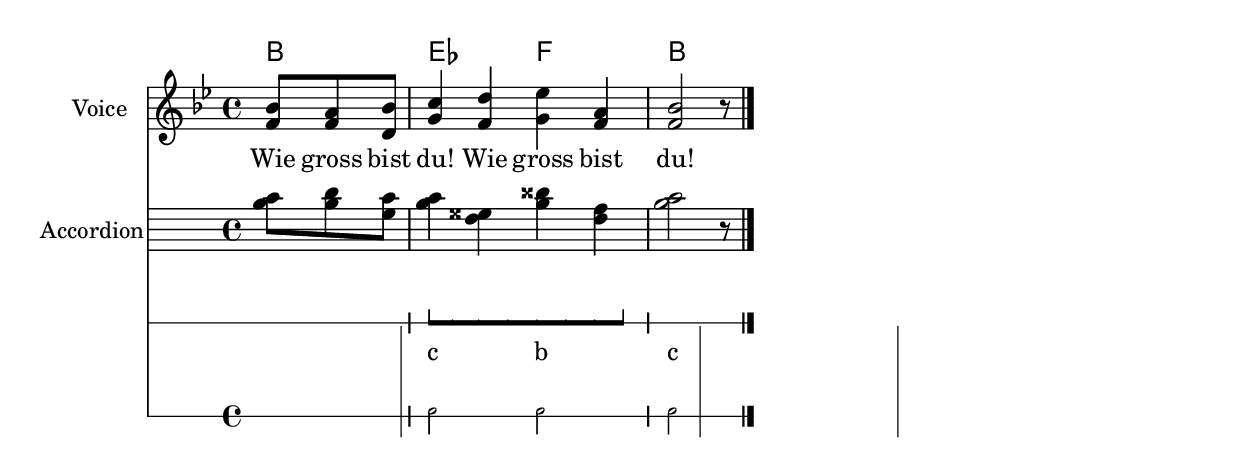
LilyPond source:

%% Do not edit this file; it is auto-generated from LSR http://lsr.dsi.unimi.it
%% This file is in the public domain.
\version "2.11.46"

\header {
  lsrtags = "template"

  texidoc = "
A template to write a score for a diatonic accordion.

- There is a horizontal staff indicating if the accordion must be
pushed (thick line) or pulled (thin line)

- There is a small rhythmic staff with lyrics that describes the bass
buttons to press. The bar lines are made from gridlines

- The tabulator staff for diatonic accordions shows the geographic
position of the buttons and not (as for every other instrument) the
pitch of the notes; the keys on the melody-side of the accordion are
placed in three columns and about 12 rows


In the tabulator staff notation the outermost column is described with
notes between lines, the innermost column is described with notes
between lines and a cross as accidental, and the middle column is
described with notes on a line, whereby the row in the middle is
represented on the middle line in the staff.


Some words to transpose piano notes to the diatonic accordion:


1. Every diatonic accordion is built for some keys only (for example,
for the keys of C major and F major), so it is important to transpose a
piano melody to match one of these keys. Transpose the source code, not
only the output because this code is required later on to translate it
once more to the tabulator staff. This can be done with the command
@code{displayLilyMusic}.


2. You have to alternate the push- and pull-direction of the accordion
regularly. If the player has a too long part to pull the accordion gets
broken. On the other hand, some harmonies are only available in one
direction. Considering this, decide which parts of the melody are the
push-parts and which the pull-parts.


3. For each pull- or push-part translate the piano notes to the
according tabulature representation.


This snippet comes with a useful optional macro for the jEdit text
editor. 

"
  doctitle = "Score for diatonic accordion"
} % begin verbatim
% Created on Sat Aug 17 2007 by ak

verse= \lyricmode { Wie gross bist du! Wie gross bist du! }

harmonies =  \new ChordNames \chordmode {
	\germanChords \set chordChanges = ##t
	bes8 bes8 bes8 es2 f bes1
}

NoStem = \override Stem #'transparent = ##t
NoNoteHead= \override NoteHead #'transparent = ##t
ZeroBeam = \override Beam  #'positions = #'(0 . 0)

staffTabLine = \new Staff  \with { \remove "Time_signature_engraver" \remove "Clef_engraver" } {
	\override Staff.StaffSymbol #'line-positions = #'( 0 ) 
% Shows one horizontal line. The vertical line (simulating a bar-line) is simulated with a gridline
	\set Staff.midiInstrument="choir aahs"
	\key c \major
	\relative c''
		{  
			% disable the following line to see the the noteheads while writing the song 
			\NoNoteHead  
			\override NoteHead #'no-ledgers = ##t

			% The beam between 8th-notes is used to draw the push-line
			%How to fast write the push-lines: 
			%	 1. write repeatedly 'c c c c c c c c |' for the whole length of the song 
			%	 2. uncomment the line \NoNoteHead
			%	 3. compile
			%	 4. Mark the positions on which push/pull changes. 
			%	    In the score-picture click on the position the push- or pull-part starts 
                        %           (on the noteHead, the cursor will change to a hand-icon).
			%	    The cursor in the source code will jump just at this position.
			%	  a) If a push-part starts there, replace the 'c' by an 'e['
			%	  b) If a pull-part starts there, replace the 'c' by an 's'
			%	 5. Switch into 'overwrite-mode' by pressing the 'ins' key. 
			%	 6. For the pull-parts overwrite the 'c' with 's' 
			%	 7. For every push-part replace the last 'c' with 'e]' 
			%        8. Switch into 'insert-mode' again 
			%	 9. At last it should look lik e.g. (s s e[ c | c c c c c c c c | c c c c c c e] s s)
			%	10. re-enable the line \NoNoteHead
			\autoBeamOff
			\ZeroBeam 
			 s8 s s | e[ c c c c c c e] | s s s s s 
		}
}

%{
notePush= {  	e       f	fis	g	a	 c'	c'      d'      ees'	e'	f'	fis'	g'	a'	bes'	c''	c''	d''	ees''	e''	f''	fis''	g''	a''	c'''	c'''	ees'''	e'''	f'''	g'''	a''' }
tabPush=  {  	g	f	e	b	a	 d'	c'	bisis	disis'	f'	e'	aisis'	a'	g'	fisis'	b'	c''	eisis''	cisis''	e''	d''	gisis''	g''	f''	a''	b''	bisis''	d'''	c'''	f'''	e''' }

notePull= {	g	aes	bes	b	c'	cis'	d'	ees'	e'	f'	fis'	g'	aes'	a'	bes'	b'	c''	cis''	d''	ees''	e''	f''	g''	aes''	a''	bes''	b''	c'''	cis'''	d'''	e''' }
tabPull=  {	g	e	f	b	a	disis'	d'	bisis	c'	f'	fisis'	e'	aisis'	a'	g'	c''	b'	cisis''	e''	eisis''	d''	g''	f''	gisis''	b''	a''	d'''	f'''	bisis''	c'''	e''' }
%}

% Accordion melody in tabulator score		
% 1. Place a copy of the piano melody below
% 2. Separate piano melody into pull- and push-parts according to the staffTabLine you've already made      
% 3. For each line: Double the line. Remark the 1st one (Keeps unchanged as reference) and then change the second line using the transformation paper
%    or the macros 'conv2diaton push.bsh' and 'conv2diaton pull.bsh' 
% Tips:
% - In jEdit Search & Replace mark the Option 'Keep Dialog'

AccordionTabTwoCBesDur= {	
 % pull 1
 %<f' bes'>8 <f' a'>8 <d' bes'>8 | 
<g'' a''>8 <g'' b''>8 <e'' a''>8 | 
 % push 2
 %<g' c''>4 <f' d''> <g' ees''> <f' a'> | 
<g'' a''>4 <d'' eisis''> <g'' bisis''> <d'' f''> | 
 % pull 3
% <f' bes'>2 r8 }
 <g'' a''>2 r8 }

  AccordionTab= { \dynamicUp		
% 1. Place a copy of the piano melody above
% 2. Separate piano melody into pull- and push-parts according to the staffTabLine you've already made      
% 3. For each line: Double the line. Remark the 1st one (Keeps unchanged as reference) and then 
%    change the second line using the transformation paper
% Tips:
% - In jEdit Search & Replace mark the Option 'Keep Dialog'
% - 
\AccordionTabTwoCBesDur
 }


 
 \layout {   
 \context {
   \Staff    	  
   \consists "Grid_point_engraver"

   gridInterval = #(ly:make-moment 4 4) % 4/4 - tact. How many beats per bar

   % The following line has to be adjusted O-F-T-E-N.
   \override GridPoint #'Y-extent = #'(-2 . -21)   
 }
 \context {
    \ChoirStaff
    \remove "System_start_delimiter_engraver" 
 }
}

staffVoice = \new Staff=astaffvoice  {
	\time 4/4
	\set Staff.instrumentName="Voice"
	\set Staff.midiInstrument="voice oohs"
	\key bes \major
	\partial 8*3 
	\clef treble
	{ 	
		\context Voice = "melodyVoi" 
		{ <f' bes'>8 <f' a'>8 <d' bes'>8 | <g' c''>4 <f' d''> <g' es''> <f' a'> | <f' bes'>2 r8 }
	\bar "|."
	}
}

staffAccordionMel = \new Staff  \with { \remove "Clef_engraver" } {
	#(set-accidental-style 'forget) %Set the accidentals (Vorzeichen) for each note, 
					%do not remember them for the rest of the measure.  
	\time 4/4
	\set Staff.instrumentName="Accordion"
	\set Staff.midiInstrument="voice oohs"
	\key c \major
	\clef treble
	{ \AccordionTab \bar "|." }
}

	AltOn = #(define-music-function (parser location mag) (number?)
        	#{ \override Stem #'length = #$(* 7.0 mag)
		\override NoteHead #'font-size =
		#$(inexact->exact (* (/ 6.0 (log 2.0)) (log mag))) #})
     
	AltOff = {
		\revert Stem #'length
		\revert NoteHead #'font-size
		}

BassRhytm = {s4 s8 | c2 c2 | c2 s8 }
LyricBassRhythmI=  \lyricmode { c b | c }

staffBassRhytm = \new Staff=staffbass  \with { \remove "Clef_engraver" } {
	% This is not a RhythmicStaff  because it must be possible to append lyrics.
		
	\override Score.GridLine #'extra-offset = #'( 13.0 . 0.0 ) % x.y
	\override Staff.StaffSymbol #'line-positions = #'( 0 ) 
        % Shows one horizontal line. The vertical line (simulating a bar-line) is simulated by a grid
        % Search for 'grid' in this page to find all related functions 
	\time 4/4
	{ 	
		\context Voice = "VoiceBassRhytm" 
		\stemDown \AltOn #0.6
		\relative c''
		{   
		\BassRhytm
		}
		\AltOff
	\bar "|."
	}
}

\new Score 
\with {
 \consists "Grid_line_span_engraver" %The vertical line (simulating a bar-line) in the staffBassRhytm is a gridline 
}
\new ChoirStaff 
	<<
		\harmonies 
		\staffVoice
		\context Lyrics = "lmelodyVoi" \with {alignBelowContext=astaffvoice} { \lyricsto "melodyVoi" \verse }
		\staffAccordionMel
		\staffTabLine
		\staffBassRhytm
	\context Lyrics = "lBassRhytmAboveI" \with {alignAboveContext=staffbass} \lyricsto VoiceBassRhytm \LyricBassRhythmI
	>>


%%%%%%%%%%%%%%%%%%%%%%%%%%%%%%%%%%%%%%%%%%%%%%%%%%%%%%%%%%%%%%%%
%                            APPENDIX                          %
%     macro 'macro_conv2diaton_push.bsh' for jedit editor      %
%%%%%%%%%%%%%%%%%%%%%%%%%%%%%%%%%%%%%%%%%%%%%%%%%%%%%%%%%%%%%%%%

%{ 
// original saved in 'Handorg_Adria_Diaton_III.xls'
// Save this buffer, to the other recorded macros in the jedit editor
// and the macro should appear in the
// Macros menu.

// /ak 17.8.07 This macro from converts lilypond piano notation into 
// lilypond tabulator notation for the push-part (at the bottom the pull-part) of a diatonic accordion
// It replaces the piano notes of the line where the cursor is by the accordion notation



// Known issues: 1) A note at the end of line is not replaced

textArea.goToEndOfWhiteSpace(false);
textArea.goToStartOfWhiteSpace(true);


String firstName, lastName; 

int ReplaceTextInSelection(String sfind, String sreplace)
{
//MsgConcat = new StringBuffer(512);
//MsgConcat.append("Ha");

//Macros.message(view, "On that line replace \"" + sfind + "\" by \"" + sreplace+ "\"");
SearchAndReplace.setSearchString(sfind.toString());
SearchAndReplace.setReplaceString(sreplace.toString());
SearchAndReplace.setBeanShellReplace(false);
SearchAndReplace.setIgnoreCase(true);
SearchAndReplace.replace(view);
SearchAndReplace.setRegexp(true);
return 1;
}


String smainfind;
String smainrepl;


// Push-part tmp
smainfind="(\\s|^|<|\\{)(c,)([^\'^is^es])"; smainrepl="$1tmpd\'-.$3"; ReplaceTextInSelection( smainfind, smainrepl );
smainfind="(\\s|^|<|\\{)(cis,)([^\'^is^es])"; smainrepl="$1tmpr-.$3"; ReplaceTextInSelection( smainfind, smainrepl );
smainfind="(\\s|^|<|\\{)(des,)([^\'^is^es])"; smainrepl="$1tmpr-.$3"; ReplaceTextInSelection( smainfind, smainrepl );
smainfind="(\\s|^|<|\\{)(d,)([^\'^is^es])"; smainrepl="$1tmpbisis-.$3"; ReplaceTextInSelection( smainfind, smainrepl );
smainfind="(\\s|^|<|\\{)(dis,)([^\'^is^es])"; smainrepl="$1tmpdisis\'-.$3"; ReplaceTextInSelection( smainfind, smainrepl );
smainfind="(\\s|^|<|\\{)(ees,)([^\'^is^es])"; smainrepl="$1tmpdisis\'-.$3"; ReplaceTextInSelection( smainfind, smainrepl );
smainfind="(\\s|^|<|\\{)(e,)([^\'^is^es])"; smainrepl="$1tmpg$3"; ReplaceTextInSelection( smainfind, smainrepl );
smainfind="(\\s|^|<|\\{)(f,)([^\'^is^es])"; smainrepl="$1tmpf$3"; ReplaceTextInSelection( smainfind, smainrepl );
smainfind="(\\s|^|<|\\{)(fis,)([^\'^is^es])"; smainrepl="$1tmpe$3"; ReplaceTextInSelection( smainfind, smainrepl );
smainfind="(\\s|^|<|\\{)(ges,)([^\'^is^es])"; smainrepl="$1tmpe$3"; ReplaceTextInSelection( smainfind, smainrepl );
smainfind="(\\s|^|<|\\{)(g,)([^\'^is^es])"; smainrepl="$1tmpb$3"; ReplaceTextInSelection( smainfind, smainrepl );
smainfind="(\\s|^|<|\\{)(gis,)([^\'^is^es])"; smainrepl="$1tmpr-.$3"; ReplaceTextInSelection( smainfind, smainrepl );
smainfind="(\\s|^|<|\\{)(aes,)([^\'^is^es])"; smainrepl="$1tmpr-.$3"; ReplaceTextInSelection( smainfind, smainrepl );
smainfind="(\\s|^|<|\\{)(a,)([^\'^is^es])"; smainrepl="$1tmpa$3"; ReplaceTextInSelection( smainfind, smainrepl );
smainfind="(\\s|^|<|\\{)(ais,)([^\'^is^es])"; smainrepl="$1tmpfisis\'-.$3"; ReplaceTextInSelection( smainfind, smainrepl );
smainfind="(\\s|^|<|\\{)(bes,)([^\'^is^es])"; smainrepl="$1tmpfisis\'-.$3"; ReplaceTextInSelection( smainfind, smainrepl );
smainfind="(\\s|^|<|\\{)(b,)([^\'^is^es])"; smainrepl="$1tmpr-.$3"; ReplaceTextInSelection( smainfind, smainrepl );
smainfind="(\\s|^|<|\\{)(c)([^\'^is^es])"; smainrepl="$1tmpd\'-.$3"; ReplaceTextInSelection( smainfind, smainrepl );
smainfind="(\\s|^|<|\\{)(cis)([^\'^is^es])"; smainrepl="$1tmpr-.$3"; ReplaceTextInSelection( smainfind, smainrepl );
smainfind="(\\s|^|<|\\{)(des)([^\'^is^es])"; smainrepl="$1tmpr-.$3"; ReplaceTextInSelection( smainfind, smainrepl );
smainfind="(\\s|^|<|\\{)(d)([^\'^is^es])"; smainrepl="$1tmpbisis$3"; ReplaceTextInSelection( smainfind, smainrepl );
smainfind="(\\s|^|<|\\{)(dis)([^\'^is^es])"; smainrepl="$1tmpdisis\'$3"; ReplaceTextInSelection( smainfind, smainrepl );
smainfind="(\\s|^|<|\\{)(ees)([^\'^is^es])"; smainrepl="$1tmpdisis\'$3"; ReplaceTextInSelection( smainfind, smainrepl );
smainfind="(\\s|^|<|\\{)(e)([^\'^is^es])"; smainrepl="$1tmpf\'$3"; ReplaceTextInSelection( smainfind, smainrepl );
smainfind="(\\s|^|<|\\{)(f)([^\'^is^es])"; smainrepl="$1tmpe\'$3"; ReplaceTextInSelection( smainfind, smainrepl );
smainfind="(\\s|^|<|\\{)(fis)([^\'^is^es])"; smainrepl="$1tmpaisis\'$3"; ReplaceTextInSelection( smainfind, smainrepl );
smainfind="(\\s|^|<|\\{)(ges)([^\'^is^es])"; smainrepl="$1tmpaisis\'$3"; ReplaceTextInSelection( smainfind, smainrepl );
smainfind="(\\s|^|<|\\{)(g)([^\'^is^es])"; smainrepl="$1tmpa\'$3"; ReplaceTextInSelection( smainfind, smainrepl );
smainfind="(\\s|^|<|\\{)(gis)([^\'^is^es])"; smainrepl="$1tmpr-.$3"; ReplaceTextInSelection( smainfind, smainrepl );
smainfind="(\\s|^|<|\\{)(aes)([^\'^is^es])"; smainrepl="$1tmpr-.$3"; ReplaceTextInSelection( smainfind, smainrepl );
smainfind="(\\s|^|<|\\{)(a)([^\'^is^es])"; smainrepl="$1tmpg\'$3"; ReplaceTextInSelection( smainfind, smainrepl );
smainfind="(\\s|^|<|\\{)(ais)([^\'^is^es])"; smainrepl="$1tmpfisis\'$3"; ReplaceTextInSelection( smainfind, smainrepl );
smainfind="(\\s|^|<|\\{)(bes)([^\'^is^es])"; smainrepl="$1tmpfisis\'$3"; ReplaceTextInSelection( smainfind, smainrepl );
smainfind="(\\s|^|<|\\{)(b)([^\'^is^es])"; smainrepl="$1tmpr$3"; ReplaceTextInSelection( smainfind, smainrepl );
smainfind="(\\s|^|<|\\{)(c\')([^\'^is^es])"; smainrepl="$1tmpb\'-.$3"; ReplaceTextInSelection( smainfind, smainrepl );
smainfind="(\\s|^|<|\\{)(cis\')([^\'^is^es])"; smainrepl="$1tmpr-.$3"; ReplaceTextInSelection( smainfind, smainrepl );
smainfind="(\\s|^|<|\\{)(des\')([^\'^is^es])"; smainrepl="$1tmpr-.$3"; ReplaceTextInSelection( smainfind, smainrepl );
smainfind="(\\s|^|<|\\{)(d\')([^\'^is^es])"; smainrepl="$1tmpeisis\'\'$3"; ReplaceTextInSelection( smainfind, smainrepl );
smainfind="(\\s|^|<|\\{)(dis\')([^\'^is^es])"; smainrepl="$1tmpcisis\'\'$3"; ReplaceTextInSelection( smainfind, smainrepl );
smainfind="(\\s|^|<|\\{)(ees\')([^\'^is^es])"; smainrepl="$1tmpcisis\'\'$3"; ReplaceTextInSelection( smainfind, smainrepl );
smainfind="(\\s|^|<|\\{)(e\')([^\'^is^es])"; smainrepl="$1tmpe\'\'$3"; ReplaceTextInSelection( smainfind, smainrepl );
smainfind="(\\s|^|<|\\{)(f\')([^\'^is^es])"; smainrepl="$1tmpd\'\'$3"; ReplaceTextInSelection( smainfind, smainrepl );
smainfind="(\\s|^|<|\\{)(fis\')([^\'^is^es])"; smainrepl="$1tmpgisis\'\'$3"; ReplaceTextInSelection( smainfind, smainrepl );
smainfind="(\\s|^|<|\\{)(ges\')([^\'^is^es])"; smainrepl="$1tmpgisis\'\'$3"; ReplaceTextInSelection( smainfind, smainrepl );
smainfind="(\\s|^|<|\\{)(g\')([^\'^is^es])"; smainrepl="$1tmpg\'\'$3"; ReplaceTextInSelection( smainfind, smainrepl );
smainfind="(\\s|^|<|\\{)(gis\')([^\'^is^es])"; smainrepl="$1tmpr-.$3"; ReplaceTextInSelection( smainfind, smainrepl );
smainfind="(\\s|^|<|\\{)(as\')([^\'^is^es])"; smainrepl="$1tmpr-.$3"; ReplaceTextInSelection( smainfind, smainrepl );
smainfind="(\\s|^|<|\\{)(a\')([^\'^is^es])"; smainrepl="$1tmpf\'\'$3"; ReplaceTextInSelection( smainfind, smainrepl );
smainfind="(\\s|^|<|\\{)(ais\')([^\'^is^es])"; smainrepl="$1tmpfisis\'-.$3"; ReplaceTextInSelection( smainfind, smainrepl );
smainfind="(\\s|^|<|\\{)(bes\')([^\'^is^es])"; smainrepl="$1tmpfisis\'-.$3"; ReplaceTextInSelection( smainfind, smainrepl );
smainfind="(\\s|^|<|\\{)(b\')([^\'^is^es])"; smainrepl="$1tmpr-.$3"; ReplaceTextInSelection( smainfind, smainrepl );
smainfind="(\\s|^|<|\\{)(c\'\')([^\'^is^es])"; smainrepl="$1tmpa\'\'-.$3"; ReplaceTextInSelection( smainfind, smainrepl );
smainfind="(\\s|^|<|\\{)(cis\'\')([^\'^is^es])"; smainrepl="$1tmpr-.$3"; ReplaceTextInSelection( smainfind, smainrepl );
smainfind="(\\s|^|<|\\{)(des\'\')([^\'^is^es])"; smainrepl="$1tmpr-.$3"; ReplaceTextInSelection( smainfind, smainrepl );
smainfind="(\\s|^|<|\\{)(d\'\')([^\'^is^es])"; smainrepl="$1tmpeisis\'\'-.$3"; ReplaceTextInSelection( smainfind, smainrepl );
smainfind="(\\s|^|<|\\{)(dis\'\')([^\'^is^es])"; smainrepl="$1tmpbisis\'\'$3"; ReplaceTextInSelection( smainfind, smainrepl );
smainfind="(\\s|^|<|\\{)(ees\'\')([^\'^is^es])"; smainrepl="$1tmpbisis\'\'$3"; ReplaceTextInSelection( smainfind, smainrepl );
smainfind="(\\s|^|<|\\{)(e\'\')([^\'^is^es])"; smainrepl="$1tmpd\'\'\'$3"; ReplaceTextInSelection( smainfind, smainrepl );
smainfind="(\\s|^|<|\\{)(f\'\')([^\'^is^es])"; smainrepl="$1tmpc\'\'\'$3"; ReplaceTextInSelection( smainfind, smainrepl );
smainfind="(\\s|^|<|\\{)(fis\'\')([^\'^is^es])"; smainrepl="$1tmpgisis\'\'-.$3"; ReplaceTextInSelection( smainfind, smainrepl );
smainfind="(\\s|^|<|\\{)(ges\'\')([^\'^is^es])"; smainrepl="$1tmpgisis\'\'-.$3"; ReplaceTextInSelection( smainfind, smainrepl );
smainfind="(\\s|^|<|\\{)(g\'\')([^\'^is^es])"; smainrepl="$1tmpf\'\'\'$3"; ReplaceTextInSelection( smainfind, smainrepl );
smainfind="(\\s|^|<|\\{)(gis\'\')([^\'^is^es])"; smainrepl="$1tmpr-.$3"; ReplaceTextInSelection( smainfind, smainrepl );
smainfind="(\\s|^|<|\\{)(aes\'\')([^\'^is^es])"; smainrepl="$1tmpr-.$3"; ReplaceTextInSelection( smainfind, smainrepl );
smainfind="(\\s|^|<|\\{)(a\'\')([^\'^is^es])"; smainrepl="$1tmpe\'\'\'$3"; ReplaceTextInSelection( smainfind, smainrepl );
smainfind="(\\s|^|<|\\{)(ais\'\')([^\'^is^es])"; smainrepl="$1tmpr-.$3"; ReplaceTextInSelection( smainfind, smainrepl );
smainfind="(\\s|^|<|\\{)(bes\'\')([^\'^is^es])"; smainrepl="$1tmpr-.$3"; ReplaceTextInSelection( smainfind, smainrepl );
smainfind="(\\s|^|<|\\{)(b\'\')([^\'^is^es])"; smainrepl="$1tmpr-.$3"; ReplaceTextInSelection( smainfind, smainrepl );

smainfind="(\\s|^|<|\\{)(tmp)()"; smainrepl="$1$3"; ReplaceTextInSelection( smainfind, smainrepl );
*/

/*
// Pull-part tmp
smainfind="(\\s|^|<|\\{)(c,)([^\'^is^es])"; smainrepl="$1tmpa-.$3"; ReplaceTextInSelection( smainfind, smainrepl );
smainfind="(\\s|^|<|\\{)(cis,)([^\'^is^es])"; smainrepl="$1tmpdisis\'-.$3"; ReplaceTextInSelection( smainfind, smainrepl );
smainfind="(\\s|^|<|\\{)(des,)([^\'^is^es])"; smainrepl="$1tmpdisis\'-.$3"; ReplaceTextInSelection( smainfind, smainrepl );
smainfind="(\\s|^|<|\\{)(d,)([^\'^is^es])"; smainrepl="$1tmpd\'-.$3"; ReplaceTextInSelection( smainfind, smainrepl );
smainfind="(\\s|^|<|\\{)(dis,)([^\'^is^es])"; smainrepl="$1tmpbisis-.$3"; ReplaceTextInSelection( smainfind, smainrepl );
smainfind="(\\s|^|<|\\{)(ees,)([^\'^is^es])"; smainrepl="$1tmpbisis-.$3"; ReplaceTextInSelection( smainfind, smainrepl );
smainfind="(\\s|^|<|\\{)(e,)([^\'^is^es])"; smainrepl="$1tmpc\'-.$3"; ReplaceTextInSelection( smainfind, smainrepl );
smainfind="(\\s|^|<|\\{)(f,)([^\'^is^es])"; smainrepl="$1tmpf\'-.$3"; ReplaceTextInSelection( smainfind, smainrepl );
smainfind="(\\s|^|<|\\{)(fis,)([^\'^is^es])"; smainrepl="$1tmpfisis\'-.$3"; ReplaceTextInSelection( smainfind, smainrepl );
smainfind="(\\s|^|<|\\{)(ges,)([^\'^is^es])"; smainrepl="$1tmpfisis\'-.$3"; ReplaceTextInSelection( smainfind, smainrepl );
smainfind="(\\s|^|<|\\{)(g,)([^\'^is^es])"; smainrepl="$1tmpg$3"; ReplaceTextInSelection( smainfind, smainrepl );
smainfind="(\\s|^|<|\\{)(gis,)([^\'^is^es])"; smainrepl="$1tmpe$3"; ReplaceTextInSelection( smainfind, smainrepl );
smainfind="(\\s|^|<|\\{)(aes,)([^\'^is^es])"; smainrepl="$1tmpe$3"; ReplaceTextInSelection( smainfind, smainrepl );
smainfind="(\\s|^|<|\\{)(a,)([^\'^is^es])"; smainrepl="$1tmpr-.$3"; ReplaceTextInSelection( smainfind, smainrepl );
smainfind="(\\s|^|<|\\{)(ais,)([^\'^is^es])"; smainrepl="$1tmpf$3"; ReplaceTextInSelection( smainfind, smainrepl );
smainfind="(\\s|^|<|\\{)(bes,)([^\'^is^es])"; smainrepl="$1tmpf$3"; ReplaceTextInSelection( smainfind, smainrepl );
smainfind="(\\s|^|<|\\{)(b,)([^\'^is^es])"; smainrepl="$1tmpb$3"; ReplaceTextInSelection( smainfind, smainrepl );
smainfind="(\\s|^|<|\\{)(c)([^\'^is^es])"; smainrepl="$1tmpa$3"; ReplaceTextInSelection( smainfind, smainrepl );
smainfind="(\\s|^|<|\\{)(cis)([^\'^is^es])"; smainrepl="$1tmpdisis\'$3"; ReplaceTextInSelection( smainfind, smainrepl );
smainfind="(\\s|^|<|\\{)(des)([^\'^is^es])"; smainrepl="$1tmpdisis\'$3"; ReplaceTextInSelection( smainfind, smainrepl );
smainfind="(\\s|^|<|\\{)(d)([^\'^is^es])"; smainrepl="$1tmpd\'$3"; ReplaceTextInSelection( smainfind, smainrepl );
smainfind="(\\s|^|<|\\{)(dis)([^\'^is^es])"; smainrepl="$1tmpbisis$3"; ReplaceTextInSelection( smainfind, smainrepl );
smainfind="(\\s|^|<|\\{)(ees)([^\'^is^es])"; smainrepl="$1tmpbisis$3"; ReplaceTextInSelection( smainfind, smainrepl );
smainfind="(\\s|^|<|\\{)(e)([^\'^is^es])"; smainrepl="$1tmpc\'$3"; ReplaceTextInSelection( smainfind, smainrepl );
smainfind="(\\s|^|<|\\{)(f)([^\'^is^es])"; smainrepl="$1tmpf\'$3"; ReplaceTextInSelection( smainfind, smainrepl );
smainfind="(\\s|^|<|\\{)(fis)([^\'^is^es])"; smainrepl="$1tmpfisis\'$3"; ReplaceTextInSelection( smainfind, smainrepl );
smainfind="(\\s|^|<|\\{)(ges)([^\'^is^es])"; smainrepl="$1tmpfisis\'$3"; ReplaceTextInSelection( smainfind, smainrepl );
smainfind="(\\s|^|<|\\{)(g)([^\'^is^es])"; smainrepl="$1tmpe\'$3"; ReplaceTextInSelection( smainfind, smainrepl );
smainfind="(\\s|^|<|\\{)(gis)([^\'^is^es])"; smainrepl="$1tmpaisis\'$3"; ReplaceTextInSelection( smainfind, smainrepl );
smainfind="(\\s|^|<|\\{)(aes)([^\'^is^es])"; smainrepl="$1tmpaisis\'$3"; ReplaceTextInSelection( smainfind, smainrepl );
smainfind="(\\s|^|<|\\{)(a)([^\'^is^es])"; smainrepl="$1tmpa\'$3"; ReplaceTextInSelection( smainfind, smainrepl );
smainfind="(\\s|^|<|\\{)(ais)([^\'^is^es])"; smainrepl="$1tmpg\'$3"; ReplaceTextInSelection( smainfind, smainrepl );
smainfind="(\\s|^|<|\\{)(bes)([^\'^is^es])"; smainrepl="$1tmpg\'$3"; ReplaceTextInSelection( smainfind, smainrepl );
smainfind="(\\s|^|<|\\{)(b)([^\'^is^es])"; smainrepl="$1tmpc\'\'$3"; ReplaceTextInSelection( smainfind, smainrepl );
smainfind="(\\s|^|<|\\{)(c\')([^\'^is^es])"; smainrepl="$1tmpb\'$3"; ReplaceTextInSelection( smainfind, smainrepl );
smainfind="(\\s|^|<|\\{)(cis\')([^\'^is^es])"; smainrepl="$1tmpcisis\'\'$3"; ReplaceTextInSelection( smainfind, smainrepl );
smainfind="(\\s|^|<|\\{)(des\')([^\'^is^es])"; smainrepl="$1tmpcisis\'\'$3"; ReplaceTextInSelection( smainfind, smainrepl );
smainfind="(\\s|^|<|\\{)(d\')([^\'^is^es])"; smainrepl="$1tmpe\'\'$3"; ReplaceTextInSelection( smainfind, smainrepl );
smainfind="(\\s|^|<|\\{)(dis\')([^\'^is^es])"; smainrepl="$1tmpeisis\'\'$3"; ReplaceTextInSelection( smainfind, smainrepl );
smainfind="(\\s|^|<|\\{)(ees\')([^\'^is^es])"; smainrepl="$1tmpeisis\'\'$3"; ReplaceTextInSelection( smainfind, smainrepl );
smainfind="(\\s|^|<|\\{)(e\')([^\'^is^es])"; smainrepl="$1tmpd\'\'$3"; ReplaceTextInSelection( smainfind, smainrepl );
smainfind="(\\s|^|<|\\{)(f\')([^\'^is^es])"; smainrepl="$1tmpg\'\'$3"; ReplaceTextInSelection( smainfind, smainrepl );
smainfind="(\\s|^|<|\\{)(fis\')([^\'^is^es])"; smainrepl="$1tmpfisis\'-.$3"; ReplaceTextInSelection( smainfind, smainrepl );
smainfind="(\\s|^|<|\\{)(ges\')([^\'^is^es])"; smainrepl="$1tmpfisis\'-.$3"; ReplaceTextInSelection( smainfind, smainrepl );
smainfind="(\\s|^|<|\\{)(g\')([^\'^is^es])"; smainrepl="$1tmpf\'\'$3"; ReplaceTextInSelection( smainfind, smainrepl );
smainfind="(\\s|^|<|\\{)(gis\')([^\'^is^es])"; smainrepl="$1tmpgisis\'\'$3"; ReplaceTextInSelection( smainfind, smainrepl );
smainfind="(\\s|^|<|\\{)(aes\')([^\'^is^es])"; smainrepl="$1tmpgisis\'\'$3"; ReplaceTextInSelection( smainfind, smainrepl );
smainfind="(\\s|^|<|\\{)(a\')([^\'^is^es])"; smainrepl="$1tmpb\'\'$3"; ReplaceTextInSelection( smainfind, smainrepl );
smainfind="(\\s|^|<|\\{)(ais\')([^\'^is^es])"; smainrepl="$1tmpa\'\'$3"; ReplaceTextInSelection( smainfind, smainrepl );
smainfind="(\\s|^|<|\\{)(bes\')([^\'^is^es])"; smainrepl="$1tmpa\'\'$3"; ReplaceTextInSelection( smainfind, smainrepl );
smainfind="(\\s|^|<|\\{)(b\')([^\'^is^es])"; smainrepl="$1tmpd\'\'\'$3"; ReplaceTextInSelection( smainfind, smainrepl );
smainfind="(\\s|^|<|\\{)(c\'\')([^\'^is^es])"; smainrepl="$1tmpf\'\'\'$3"; ReplaceTextInSelection( smainfind, smainrepl );
smainfind="(\\s|^|<|\\{)(cis\'\')([^\'^is^es])"; smainrepl="$1tmpbisis\'\'$3"; ReplaceTextInSelection( smainfind, smainrepl );
smainfind="(\\s|^|<|\\{)(des\'\')([^\'^is^es])"; smainrepl="$1tmpbisis\'\'$3"; ReplaceTextInSelection( smainfind, smainrepl );
smainfind="(\\s|^|<|\\{)(d\'\')([^\'^is^es])"; smainrepl="$1tmpc\'\'\'$3"; ReplaceTextInSelection( smainfind, smainrepl );
smainfind="(\\s|^|<|\\{)(dis\'\')([^\'^is^es])"; smainrepl="$1tmpeisis\'\'-.$3"; ReplaceTextInSelection( smainfind, smainrepl );
smainfind="(\\s|^|<|\\{)(ees\'\')([^\'^is^es])"; smainrepl="$1tmpeisis\'\'-.$3"; ReplaceTextInSelection( smainfind, smainrepl );
smainfind="(\\s|^|<|\\{)(e\'\')([^\'^is^es])"; smainrepl="$1tmpe\'\'\'$3"; ReplaceTextInSelection( smainfind, smainrepl );
smainfind="(\\s|^|<|\\{)(f\'\')([^\'^is^es])"; smainrepl="$1tmpg\'\'-.$3"; ReplaceTextInSelection( smainfind, smainrepl );
smainfind="(\\s|^|<|\\{)(fis\'\')([^\'^is^es])"; smainrepl="$1tmpr-.$3"; ReplaceTextInSelection( smainfind, smainrepl );
smainfind="(\\s|^|<|\\{)(ges\'\')([^\'^is^es])"; smainrepl="$1tmpr-.$3"; ReplaceTextInSelection( smainfind, smainrepl );
smainfind="(\\s|^|<|\\{)(g\'\')([^\'^is^es])"; smainrepl="$1tmpf\'\'-.$3"; ReplaceTextInSelection( smainfind, smainrepl );
smainfind="(\\s|^|<|\\{)(gis\'\')([^\'^is^es])"; smainrepl="$1tmpgisis\'\'-.$3"; ReplaceTextInSelection( smainfind, smainrepl );
smainfind="(\\s|^|<|\\{)(aes\'\')([^\'^is^es])"; smainrepl="$1tmpgisis\'\'-.$3"; ReplaceTextInSelection( smainfind, smainrepl );
smainfind="(\\s|^|<|\\{)(a\'\')([^\'^is^es])"; smainrepl="$1tmpb\'\'-.$3"; ReplaceTextInSelection( smainfind, smainrepl );
smainfind="(\\s|^|<|\\{)(ais\'\')([^\'^is^es])"; smainrepl="$1tmpa\'\'$3"; ReplaceTextInSelection( smainfind, smainrepl );
smainfind="(\\s|^|<|\\{)(bes\'\')([^\'^is^es])"; smainrepl="$1tmpa\'\'$3"; ReplaceTextInSelection( smainfind, smainrepl );
smainfind="(\\s|^|<|\\{)(b\'\')([^\'^is^es])"; smainrepl="$1tmpd\'\'\'-.$3"; ReplaceTextInSelection( smainfind, smainrepl );

smainfind="(\\s|^|<|\\{)(tmp)()"; smainrepl="$1$3"; ReplaceTextInSelection( smainfind, smainrepl );
*/


%}

